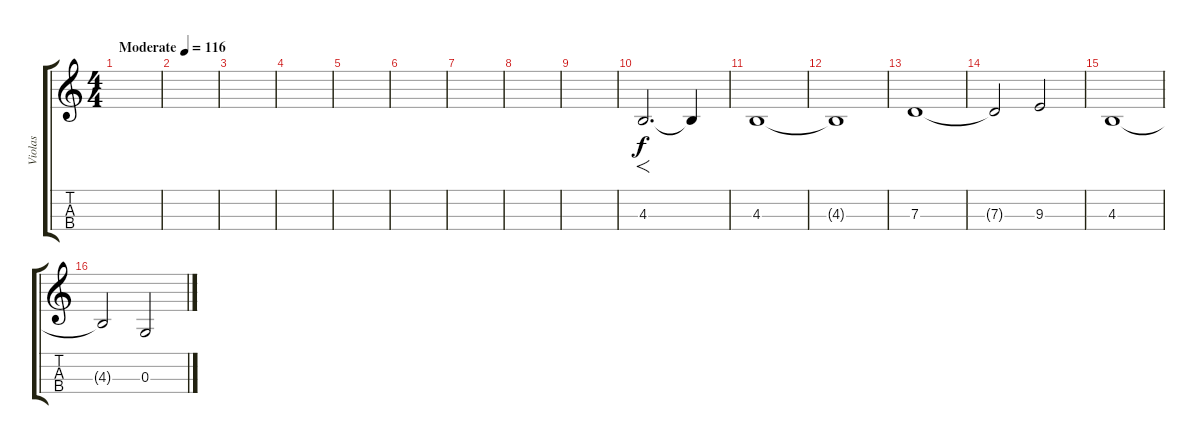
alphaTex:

\track ("Violas" "Violas") {instrument viola}
\staff {score tabs}
\tuning (A4 D4 G3 C3) {hide}
\ts (4 4)
\tempo (116 "Moderate")
\clef g2
\ks c
|
|
|
|
|
|
|
|
|
4.3.2{f d} 4.3{t}.4 |
4.3.1 |
4.3{t}.1 |
7.3.1 |
7.3{t}.2 9.3.2 |
4.3.1 |
4.3{t}.2 0.3.2
